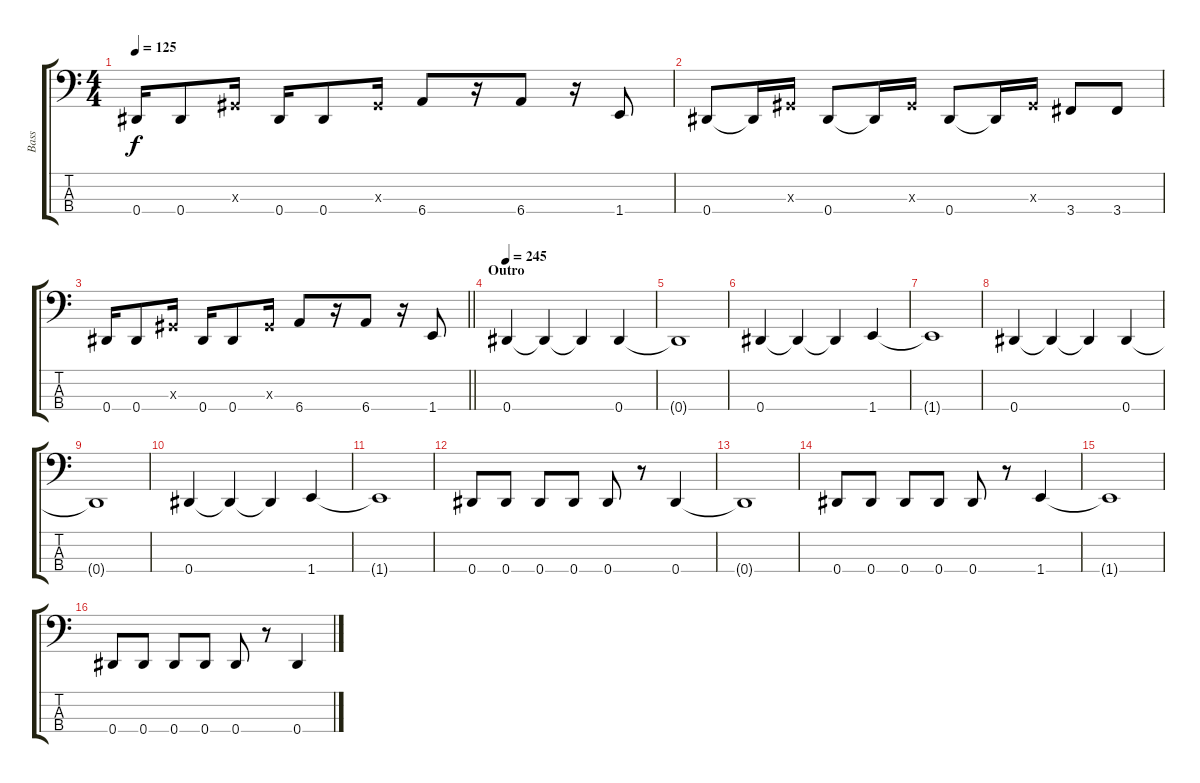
\track ("Bass" "Bass") {instrument electricbassfinger}
\staff {score tabs}
\tuning (Gb2 Db2 Ab1 Eb1) {hide}
\ts (4 4)
\tempo 125
\clef f4
\ks c
0.4.16{dy f} 0.4.8 0.3{x}.16 0.4.16 0.4.8 0.3{x}.16 6.4.8 r.16 6.4.8 r.16 1.4.8 |
0.4.8 0.4{t}.16 0.3{x}.16 0.4.8 0.4{t}.16 0.3{x}.16 0.4.8 0.4{t}.16 0.3{x}.16 3.4.8 3.4.8 |
\barLineRight lightlight
0.4.16 0.4.8 0.3{x}.16 0.4.16 0.4.8 0.3{x}.16 6.4.8 r.16 6.4.8 r.16 1.4.8 |
\section ("" "Outro")
\tempo 245
0.4.4 0.4{t}.4 0.4{t}.4 0.4.4 |
0.4{t}.1 |
0.4.4 0.4{t}.4 0.4{t}.4 1.4.4 |
1.4{t}.1 |
0.4.4 0.4{t}.4 0.4{t}.4 0.4.4 |
0.4{t}.1 |
0.4.4 0.4{t}.4 0.4{t}.4 1.4.4 |
1.4{t}.1 |
0.4.8 0.4.8 0.4.8 0.4.8 0.4.8 r.8 0.4.4 |
0.4{t}.1 |
0.4.8 0.4.8 0.4.8 0.4.8 0.4.8 r.8 1.4.4 |
1.4{t}.1 |
0.4.8 0.4.8 0.4.8 0.4.8 0.4.8 r.8 0.4.4
